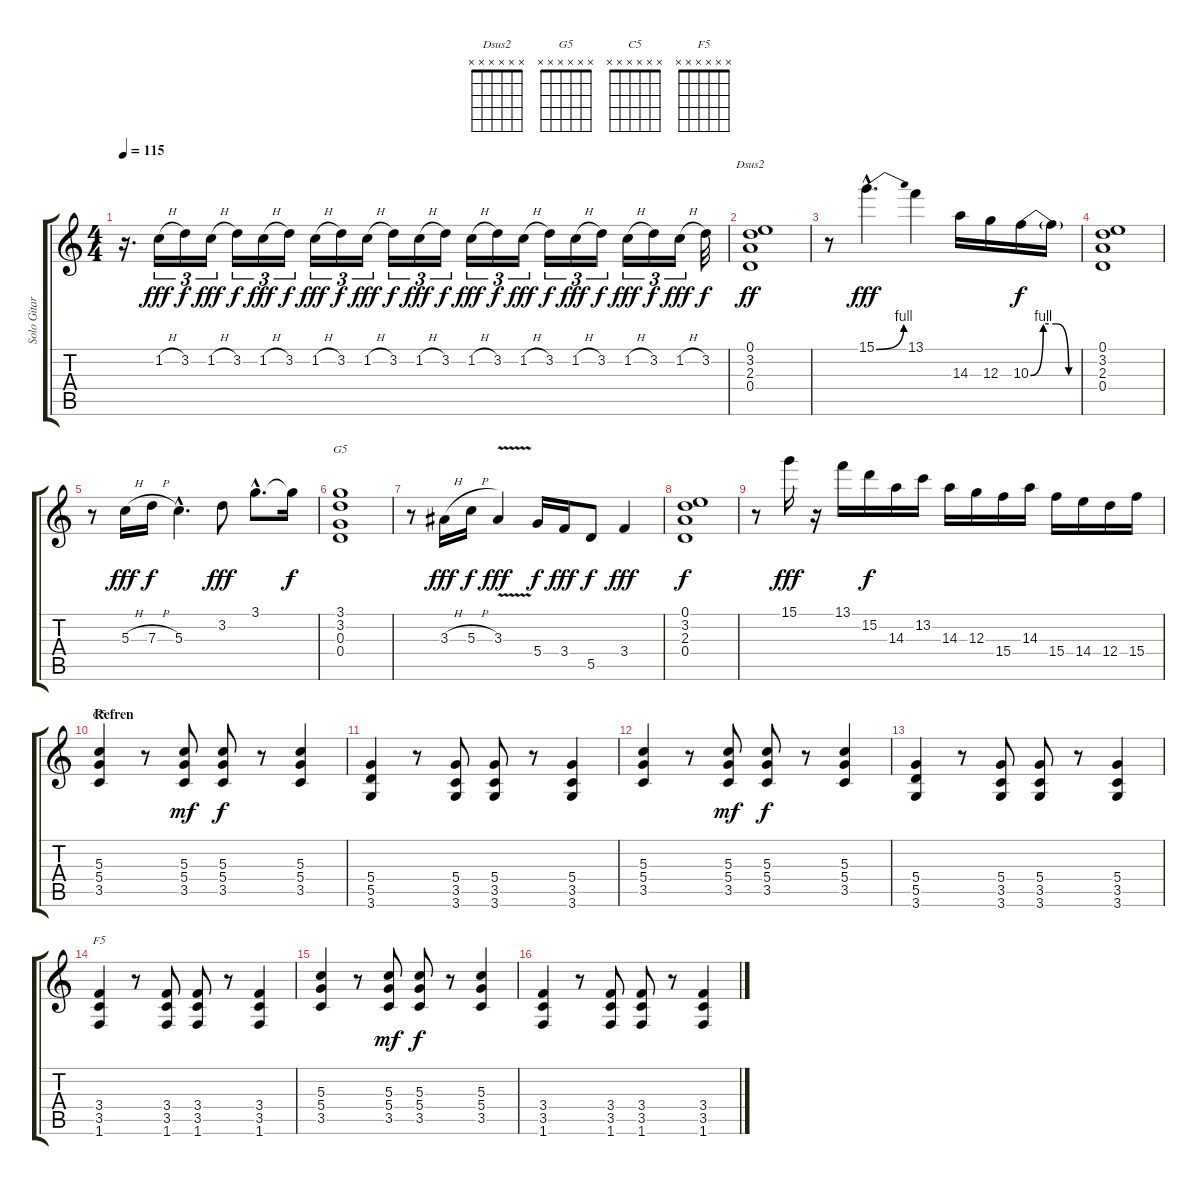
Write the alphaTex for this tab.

\track ("Solo Gitara 2" "Solo Gitar") {instrument distortionguitar}
\staff {score tabs}
\tuning (E4 B3 G3 D3 A2 E2) {hide}
\chord ("Dsus2" x x x x x x)
\chord ("G5" x x x x x x)
\chord ("C5" x x x x x x)
\chord ("F5" x x x x x x)
\ts (4 4)
\tempo 115
\clef g2
\ks c
r.16{d dy mf} 1.2{h}.16{tu (3 2) dy fff} 3.2.16{tu (3 2) dy f} 1.2{h}.16{tu (3 2) dy fff} 3.2.16{tu (3 2) dy f} 1.2{h}.16{tu (3 2) dy fff} 3.2.16{tu (3 2) dy f} 1.2{h}.16{tu (3 2) dy fff} 3.2.16{tu (3 2) dy f} 1.2{h}.16{tu (3 2) dy fff} 3.2.16{tu (3 2) dy f} 1.2{h}.16{tu (3 2) dy fff} 3.2.16{tu (3 2) dy f} 1.2{h}.16{tu (3 2) dy fff} 3.2.16{tu (3 2) dy f} 1.2{h}.16{tu (3 2) dy fff} 3.2.16{tu (3 2) dy f} 1.2{h}.16{tu (3 2) dy fff} 3.2.16{tu (3 2) dy f} 1.2{h}.16{tu (3 2) dy fff} 3.2.16{tu (3 2) dy f} 1.2{h}.16{tu (3 2) dy fff} 3.2.32{dy f} |
(0.1 3.2 2.3 0.4).1{ch "Dsus2" dy ff} |
r.8 15.1{be (bend 0 0 60 4) hac}.4{d dy fff} 13.1.4 14.3.16 12.3.16 10.3{be (custom 0 0 15 4 30 4 45 0 60 0)}.16{dy f} 10.3{t}.16 |
(0.1 3.2 2.3 0.4).1 |
r.8 5.3{h}.16{dy fff} 7.3{h}.16{dy f} 5.3{hac}.4{d} 3.2.8{dy fff} 3.1{hac}.8{d} 3.1{t}.16{dy f} |
(3.1 3.2 0.3 0.4).1{ch "G5"} |
r.8 3.3{h}.16{dy fff} 5.3{h}.16{dy f} 3.3{v}.4{dy fff} 5.4.16{dy f} 3.4.16{dy fff} 5.5.8{dy f} 3.4.4{dy fff} |
(0.1 3.2 2.3 0.4).1{dy f} |
r.8 15.1.16{dy fff} r.16 13.1.16 15.2.16{dy f} 14.3.16 13.2.16 14.3.16 12.3.16 15.4.16 14.3.16 15.4.16 14.4.16 12.4.16 15.4.16 |
\section ("" "Refren")
(5.3 5.4 3.5).4{ch "C5"} r.8 (5.3 5.4 3.5).8{dy mf} (5.3 5.4 3.5).8{dy f} r.8 (5.3 5.4 3.5).4 |
(5.4 5.5 3.6).4 r.8 (5.4 3.5 3.6).8 (5.4 3.5 3.6).8 r.8 (5.4 3.5 3.6).4 |
(5.3 5.4 3.5).4 r.8 (5.3 5.4 3.5).8{dy mf} (5.3 5.4 3.5).8{dy f} r.8 (5.3 5.4 3.5).4 |
(5.4 5.5 3.6).4 r.8 (5.4 3.5 3.6).8 (5.4 3.5 3.6).8 r.8 (5.4 3.5 3.6).4 |
(3.4 3.5 1.6).4{ch "F5"} r.8 (3.4 3.5 1.6).8 (3.4 3.5 1.6).8 r.8 (3.4 3.5 1.6).4 |
(5.3 5.4 3.5).4 r.8 (5.3 5.4 3.5).8{dy mf} (5.3 5.4 3.5).8{dy f} r.8 (5.3 5.4 3.5).4 |
(3.4 3.5 1.6).4 r.8 (3.4 3.5 1.6).8 (3.4 3.5 1.6).8 r.8 (3.4 3.5 1.6).4
